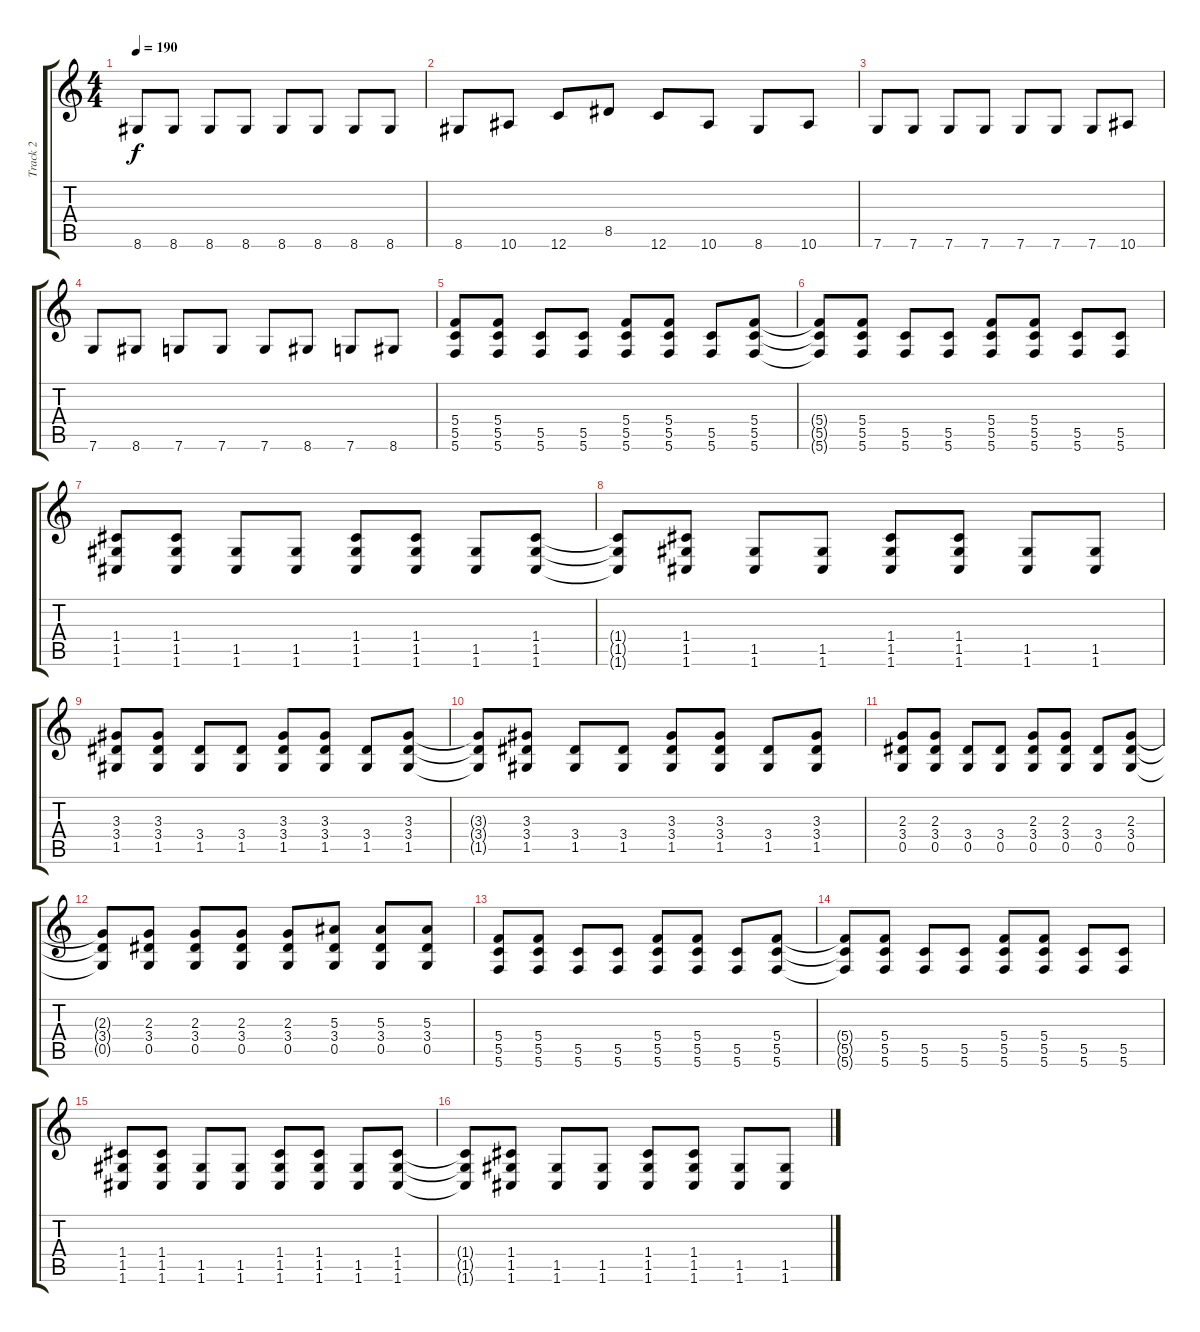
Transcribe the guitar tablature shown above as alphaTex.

\track ("Track 2" "Track 2") {instrument distortionguitar}
\staff {score tabs}
\tuning (D4 A3 F3 C3 G2 C2) {hide}
\ts (4 4)
\tempo 190
\clef g2
\ks c
8.6.8{dy f} 8.6.8 8.6.8 8.6.8 8.6.8 8.6.8 8.6.8 8.6.8 |
8.6.8 10.6.8 12.6.8 8.5.8 12.6.8 10.6.8 8.6.8 10.6.8 |
7.6.8 7.6.8 7.6.8 7.6.8 7.6.8 7.6.8 7.6.8 10.6.8 |
7.6.8 8.6.8 7.6.8 7.6.8 7.6.8 8.6.8 7.6.8 8.6.8 |
(5.4 5.5 5.6).8 (5.4 5.5 5.6).8 (5.5 5.6).8 (5.5 5.6).8 (5.4 5.5 5.6).8 (5.4 5.5 5.6).8 (5.5 5.6).8 (5.4 5.5 5.6).8 |
(5.4{t} 5.5{t} 5.6{t}).8 (5.4 5.5 5.6).8 (5.5 5.6).8 (5.5 5.6).8 (5.4 5.5 5.6).8 (5.4 5.5 5.6).8 (5.5 5.6).8 (5.5 5.6).8 |
(1.4 1.5 1.6).8 (1.4 1.5 1.6).8 (1.5 1.6).8 (1.5 1.6).8 (1.4 1.5 1.6).8 (1.4 1.5 1.6).8 (1.5 1.6).8 (1.4 1.5 1.6).8 |
(1.4{t} 1.5{t} 1.6{t}).8 (1.4 1.5 1.6).8 (1.5 1.6).8 (1.5 1.6).8 (1.4 1.5 1.6).8 (1.4 1.5 1.6).8 (1.5 1.6).8 (1.5 1.6).8 |
(3.3 3.4 1.5).8 (3.3 3.4 1.5).8 (3.4 1.5).8 (3.4 1.5).8 (3.3 3.4 1.5).8 (3.3 3.4 1.5).8 (3.4 1.5).8 (3.3 3.4 1.5).8 |
(3.3{t} 3.4{t} 1.5{t}).8 (3.3 3.4 1.5).8 (3.4 1.5).8 (3.4 1.5).8 (3.3 3.4 1.5).8 (3.3 3.4 1.5).8 (3.4 1.5).8 (3.3 3.4 1.5).8 |
(2.3 3.4 0.5).8 (2.3 3.4 0.5).8 (3.4 0.5).8 (3.4 0.5).8 (2.3 3.4 0.5).8 (2.3 3.4 0.5).8 (3.4 0.5).8 (2.3 3.4 0.5).8 |
(2.3{t} 3.4{t} 0.5{t}).8 (2.3 3.4 0.5).8 (2.3 3.4 0.5).8 (2.3 3.4 0.5).8 (2.3 3.4 0.5).8 (5.3 3.4 0.5).8 (5.3 3.4 0.5).8 (5.3 3.4 0.5).8 |
(5.4 5.5 5.6).8 (5.4 5.5 5.6).8 (5.5 5.6).8 (5.5 5.6).8 (5.4 5.5 5.6).8 (5.4 5.5 5.6).8 (5.5 5.6).8 (5.4 5.5 5.6).8 |
(5.4{t} 5.5{t} 5.6{t}).8 (5.4 5.5 5.6).8 (5.5 5.6).8 (5.5 5.6).8 (5.4 5.5 5.6).8 (5.4 5.5 5.6).8 (5.5 5.6).8 (5.5 5.6).8 |
(1.4 1.5 1.6).8 (1.4 1.5 1.6).8 (1.5 1.6).8 (1.5 1.6).8 (1.4 1.5 1.6).8 (1.4 1.5 1.6).8 (1.5 1.6).8 (1.4 1.5 1.6).8 |
(1.4{t} 1.5{t} 1.6{t}).8 (1.4 1.5 1.6).8 (1.5 1.6).8 (1.5 1.6).8 (1.4 1.5 1.6).8 (1.4 1.5 1.6).8 (1.5 1.6).8 (1.5 1.6).8
